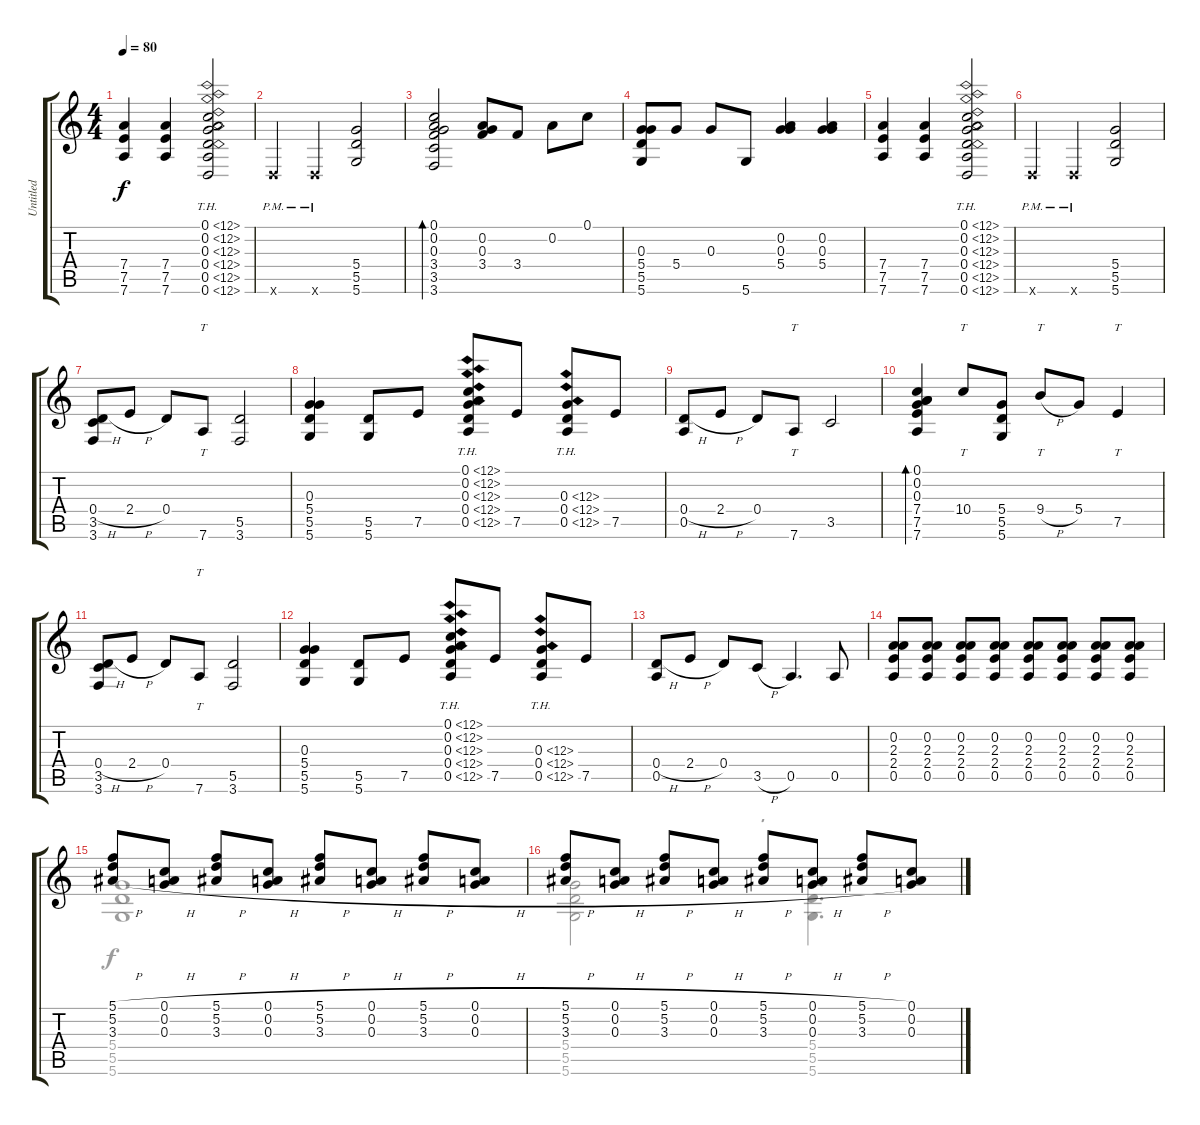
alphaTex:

\track ("Untitled" "Untitled") {instrument acousticguitarsteel}
\staff {score tabs}
\tuning (C4 A3 G3 D3 A2 D2) {hide}
\voice
\ts (4 4)
\tempo 80
\clef g2
\ks c
(7.4 7.5 7.6).4{dy f} (7.4 7.5 7.6).4 (0.1{th 12} 0.2{th 12} 0.3{th 12} 0.4{th 12} 0.5{th 12} 0.6{th 12}).2 |
0.6{pm x}.4 0.6{pm x}.4 (5.4 5.5 5.6).2 |
(0.1 0.2 0.3 3.4 3.5 3.6).2{bd 30} (0.2 0.3 3.4).8 3.4.8 0.2.8 0.1.8 |
(0.3 5.4 5.5 5.6).8 5.4.8 0.3.8 5.6.8 (0.2 0.3 5.4).4 (0.2 0.3 5.4).4 |
(7.4 7.5 7.6).4 (7.4 7.5 7.6).4 (0.1{th 12} 0.2{th 12} 0.3{th 12} 0.4{th 12} 0.5{th 12} 0.6{th 12}).2 |
0.6{pm x}.4 0.6{pm x}.4 (5.4 5.5 5.6).2 |
(0.4{h} 3.5 3.6).8 2.4{h}.8 0.4.8 7.6.8{tt} (5.5 3.6).2 |
(0.3 5.4 5.5 5.6).4 (5.5 5.6).8 7.5.8 (0.1{th 12} 0.2{th 12} 0.3{th 12} 0.4{th 12} 0.5{th 12}).8 7.5.8 (0.3{th 12} 0.4{th 12} 0.5{th 12}).8 7.5.8 |
(0.4{h} 0.5).8 2.4{h}.8 0.4.8 7.6.8{tt} 3.5.2 |
(0.1 0.2 0.3 7.4 7.5 7.6).4{bd 30} 10.4.8{tt} (5.4 5.5 5.6).8 9.4{h}.8{tt} 5.4.8 7.5.4{tt} |
(0.4{h} 3.5 3.6).8 2.4{h}.8 0.4.8 7.6.8{tt} (5.5 3.6).2 |
(0.3 5.4 5.5 5.6).4 (5.5 5.6).8 7.5.8 (0.1{th 12} 0.2{th 12} 0.3{th 12} 0.4{th 12} 0.5{th 12}).8 7.5.8 (0.3{th 12} 0.4{th 12} 0.5{th 12}).8 7.5.8 |
(0.4{h} 0.5).8 2.4{h}.8 0.4.8 3.5{h}.8 0.5.4{d} 0.5.8 |
(0.2 2.3 2.4 0.5).8 (0.2 2.3 2.4 0.5).8 (0.2 2.3 2.4 0.5).8 (0.2 2.3 2.4 0.5).8 (0.2 2.3 2.4 0.5).8 (0.2 2.3 2.4 0.5).8 (0.2 2.3 2.4 0.5).8 (0.2 2.3 2.4 0.5).8 |
(5.1{h} 5.2{h} 3.3{h}).8 (0.1{h} 0.2{h} 0.3{h}).8 (5.1{h} 5.2{h} 3.3{h}).8 (0.1{h} 0.2{h} 0.3{h}).8 (5.1{h} 5.2{h} 3.3{h}).8 (0.1{h} 0.2{h} 0.3{h}).8 (5.1{h} 5.2{h} 3.3{h}).8 (0.1{h} 0.2{h} 0.3{h}).8 |
(5.1{h} 5.2{h} 3.3{h}).8 (0.1{h} 0.2{h} 0.3{h}).8 (5.1{h} 5.2{h} 3.3{h}).8 (0.1{h} 0.2{h} 0.3{h}).8 (5.1{h} 5.2{h} 3.3{h}).8 (0.1{h} 0.2{h} 0.3{h}).8 (5.1{h} 5.2{h} 3.3{h}).8 (0.1{h} 0.2{h} 0.3{h}).8
\voice
\clef g2
\ottava regular
\simile none
\ks c
|
|
|
|
|
|
|
|
|
|
|
|
|
|
(5.4 5.5 5.6).1 |
(5.4 5.5 5.6).2 r.8 (5.4 5.5 5.6).4{d}
